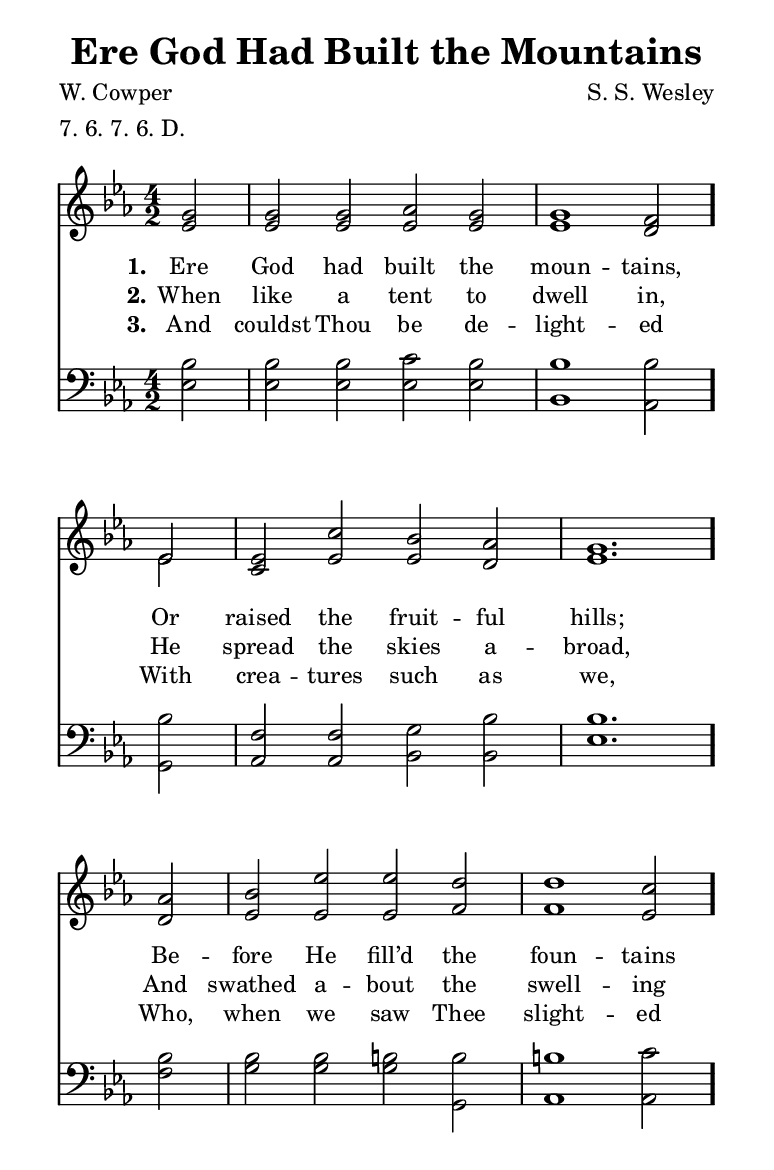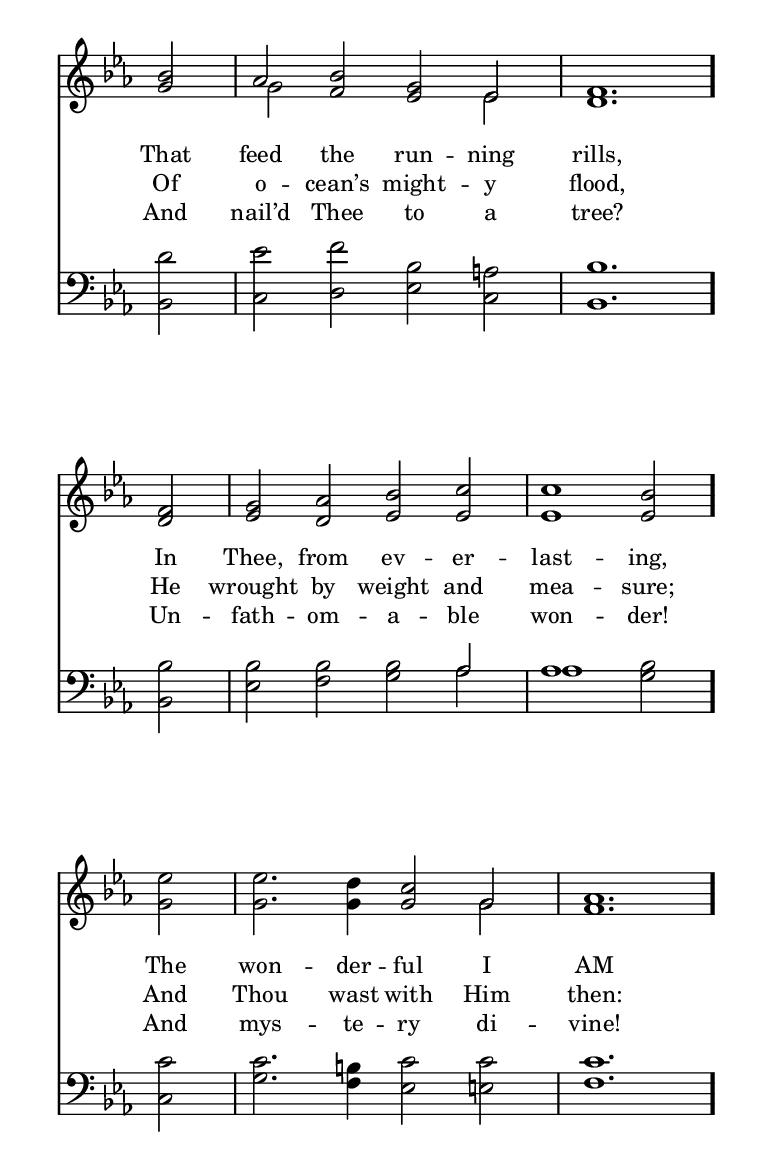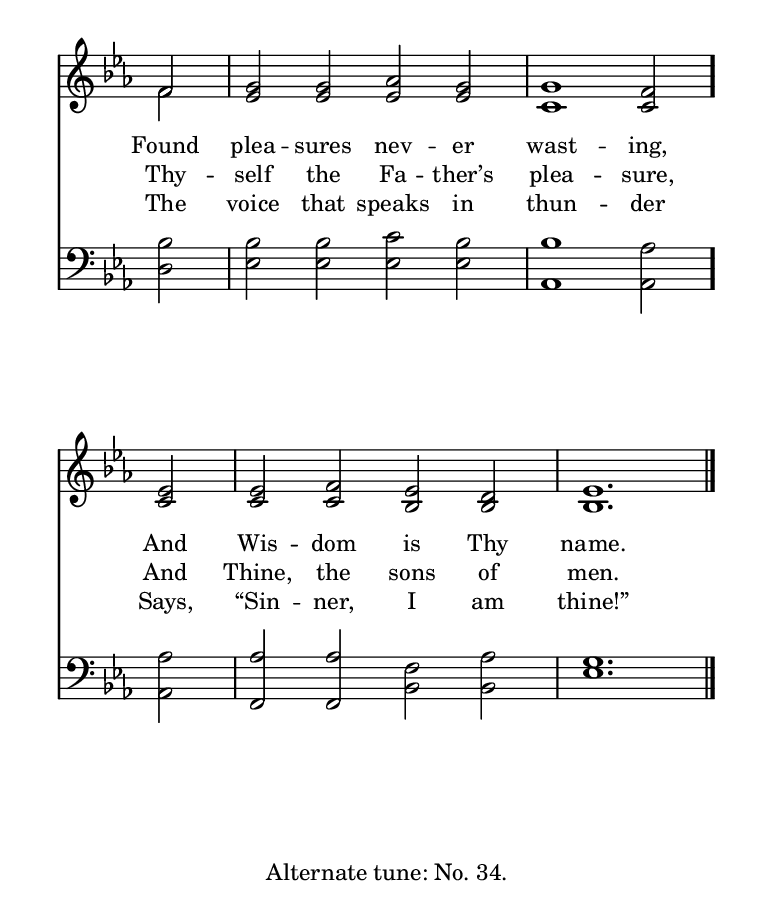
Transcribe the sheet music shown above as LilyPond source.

\include "common/global.ily"
\paper {
  \include "common/paper.ily"
  %ragged-bottom = ##t
  %ragged-last-bottom = ##t
  %systems-per-page = ##f
  %page-count = ##f
}

\header{
  hymnnumber = "82"
  title = "Ere God Had Built the Mountains"
  tunename = "Aurelia"
  meter = "7. 6. 7. 6. D."
  poet = "W. Cowper"
  composer = "S. S. Wesley"
  %copyright = ""
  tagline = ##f
}

% for fermata in MIDI
ta = { \tempo 2=80 }
tb = { \tempo 2=40 }

patternAA = { c2 | c2 c2 c2 c2 | c1 c2 }

patternBA = { c2 | c2 c2 c2 c2 | c1. }
patternBB = { c2 | c2. c4 c2 c2 | c1. }

global = {
  \include "common/overrides.ily"
  \override Staff.TimeSignature.style = #'numbered
  \time 4/2
  \override Score.MetronomeMark.transparent = ##t % hide all fermata changes too
  \ta
  \key ees \major
  \partial 2
  \autoBeamOff
}

notesSoprano = {
\global
\relative c'' {

  \changePitch \patternAA { g | g g aes g | g f }
  \changePitch \patternBA { ees | ees c' bes aes | g }
  \changePitch \patternAA { aes | bes ees ees d | d c }
  \changePitch \patternBA { bes | aes bes g ees | f }

  \changePitch \patternAA { f | g aes bes c | c bes }
  \changePitch \patternBB { ees | ees d c g | aes }
  \changePitch \patternAA { f | g g aes g | g f }
  \changePitch \patternBA { ees | ees f ees d | ees }

  \bar "|."

}
}

notesAlto = {
\global
\relative e' {

  \changePitch \patternAA { ees | ees ees ees ees | ees d }
  \changePitch \patternBA { ees | c ees ees d | ees }
  \changePitch \patternAA { d | ees ees ees f | f ees }
  \changePitch \patternBA { g | g f ees ees | d }

  \changePitch \patternAA { d | ees d ees ees | ees ees }
  \changePitch \patternBB { g | g g g g | f }
  \changePitch \patternAA { f | ees ees ees ees | c c }
  \changePitch \patternBA { c | c c bes bes | bes }

}
}

notesTenor = {
\global
\relative a {

  \changePitch \patternAA { bes | bes bes c bes | bes bes }
  \changePitch \patternBA { bes | f f g bes | bes }
  \changePitch \patternAA { bes | bes bes b b | b c }
  \changePitch \patternBA { d | ees f bes, a | bes }

  \changePitch \patternAA { bes | bes bes bes aes | aes bes }
  \changePitch \patternBB { c | c b c c | c }
  \changePitch \patternAA { bes | bes bes c bes | bes aes }
  \changePitch \patternBA { aes | aes aes f aes | g }

}
}

notesBass = {
\global
\relative f {

  \changePitch \patternAA { ees | ees ees ees ees | bes aes }
  \changePitch \patternBA { g | aes aes bes bes | ees }
  \changePitch \patternAA { f | g g g g, | aes aes }
  \changePitch \patternBA { bes | c d ees c | bes }

  \changePitch \patternAA { bes | ees f g aes | aes g }
  \changePitch \patternBB { c, | g' f ees e | f }
  \changePitch \patternAA { d | ees ees ees ees | aes, aes }
  \changePitch \patternBA { aes | f f bes bes | ees }

}
}

wordsA = \lyricmode {
\set stanza = "1."

Ere God had built the moun -- tains, \bar "."
Or raised the fruit -- ful hills; \bar "." \break
Be -- fore He fill’d the foun -- tains \bar "."
That feed the run -- ning rills, \bar "." \break
In Thee, from ev -- er -- last -- ing, \bar "."
The won -- der -- ful I AM \bar "." \break
Found plea -- sures nev -- er wast -- ing, \bar "."
And Wis -- dom is Thy name. \bar "." \break

}

wordsB = \lyricmode {
\set stanza = "2."

When like a tent to dwell in,
He spread the skies a -- broad,
And swathed a -- bout the swell -- ing
Of o -- cean’s might -- y flood,
He wrought by weight and mea -- sure;
And Thou wast with Him then:
Thy -- self the Fa -- ther’s plea -- sure,
And Thine, the sons of men.

}

wordsC = \lyricmode {
\set stanza = "3."

And couldst Thou be de -- light -- ed
With crea -- tures such as we,
Who, when we saw Thee slight -- ed
And nail’d Thee to a tree?
Un -- fath -- om -- a -- ble won -- der!
And mys -- te -- ry di -- vine!
The voice that speaks in thun -- der
Says, “Sin -- ner, I am thine!”

}

\score {
  \context ChoirStaff <<
    \context Staff = upper <<
      \set ChoirStaff.systemStartDelimiter = #'SystemStartBar
      \partcombine #'(2 . 9) \notesSoprano \notesAlto
      \context NullVoice = sopranos { \voiceOne << \notesSoprano >> }
      \context NullVoice = altos { \voiceTwo << \notesAlto >> }
      \context Lyrics = one   \lyricsto sopranos \wordsA
      \context Lyrics = two   \lyricsto sopranos \wordsB
      \context Lyrics = three \lyricsto sopranos \wordsC
    >>
    \context Staff = men <<
      \clef bass
      \partcombine #'(2 . 9) \notesTenor \notesBass
      \context NullVoice = tenors { \voiceOne << \notesTenor >> }
      \context NullVoice = basses { \voiceTwo << \notesBass >> }
    >>
  >>
  \layout {
    \include "common/layout.ily"
  }
  \midi{
    \include "common/midi.ily"
  }
}

\noPageBreak

\markup { \fill-line { \line { Alternate tune: No. 34. } } }
\version "2.19.49"  % necessary for upgrading to future LilyPond versions.

% vi:set et ts=2 sw=2 ai nocindent syntax=lilypond:
